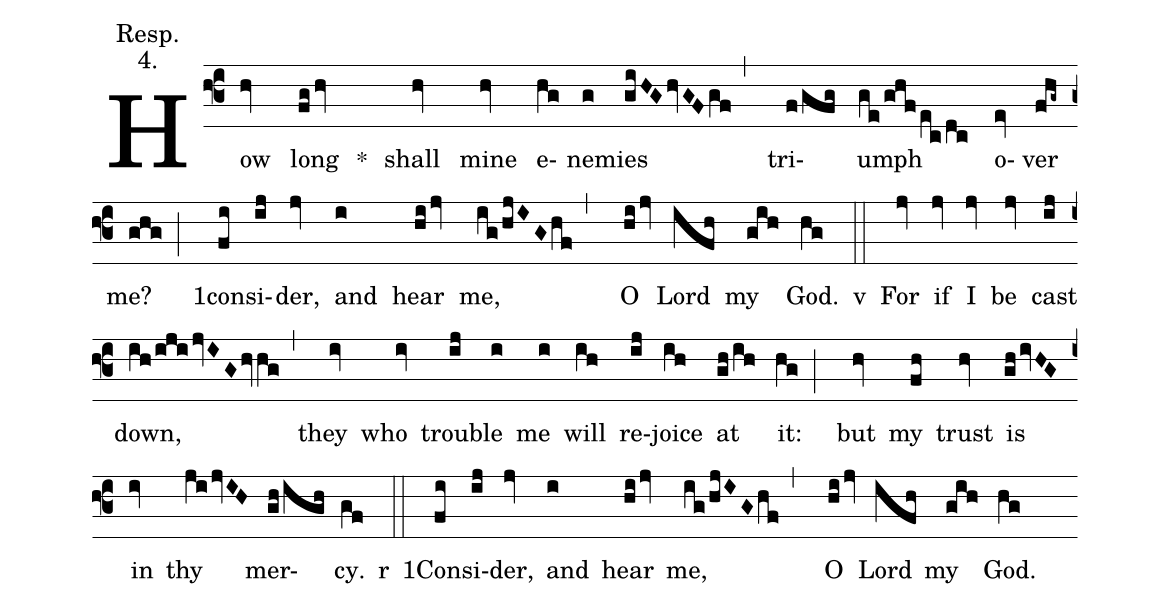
annotation: Resp.;
annotation: 4.;
%%
(f3) How(hv) long(fghv) <sp>*</sp>() shall(hv) mine(hv) e(hg)ne(g)mies(giHGhvGFgf,) tri(f/gfg)umph(ge/ghf/ec/dc) o(ev)ver(fhg~) me?(ghg;) <sp>1</sp>con(fi)si(ij)der,(jv) and(i) hear(hijv) me,(ig/hjIGhf,) O(hijv) Lord(ifh) my(gih) God.(hg)

<sp>v</sp>(::) For(jv) if(jv) I(jv) be(jv) cast(ij) down,(ih/iji/jvIGhvhg,) they(iv) who(iv) trou(ij)ble(i) me(i) will(ih) re(ij)joice(ih) at(gh/ih) it:(hg;) but(hv) my(fh) trust(hv) is(ghivHG) in(iv) thy(jijvIH) mer(gh/igh)cy.(gf)

<sp>r</sp>(::) <sp>1</sp>Con(fi)si(ij)der,(jv) and(i) hear(hijv) me,(ig/hjIGhf,) O(hijv) Lord(ifh) my(gih) God.(hg)
